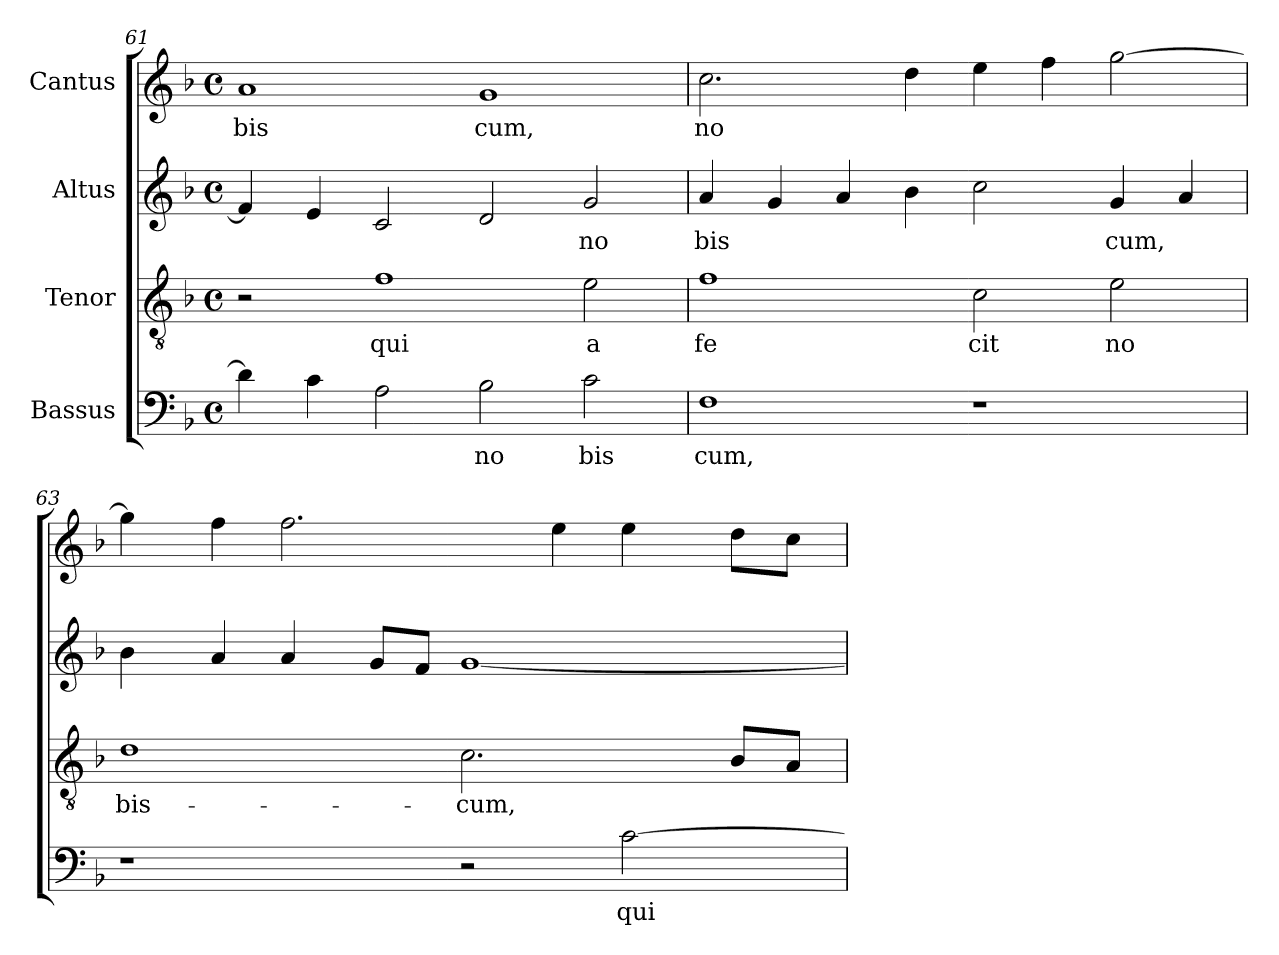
**kern	**text	**kern	**text	**kern	**text	**kern	**text
*part4	*part4	*part3	*part3	*part2	*part2	*part1	*part1
*staff4	*staff4	*staff3	*staff3	*staff2	*staff2	*staff1	*staff1
*I"Bassus	*	*I"Tenor	*	*I"Altus	*	*I"Cantus	*
*clefF4	*	*clefGv2	*	*clefG2	*	*clefG2	*
*k[b-]	*	*k[b-]	*	*k[b-]	*	*k[b-]	*
*F:	*	*F:	*	*F:	*	*F:	*
*M4/4	*	*M4/4	*	*M4/4	*	*M4/4	*
*met(c)	*	*met(c)	*	*met(c)	*	*met(c)	*
=61	=61	=61	=61	=61	=61	=61	=61
!	!	!	!	!	!	!	!LO:LY:b:cj
4d\]	.	2r	.	4f/]	.	1a	bis
4c\	.	.	.	4e/	.	.	.
!	!	!	!LO:LY:b:cj	!	!	!	!
2A\	.	1f	qui	2c/	.	.	.
!	!LO:LY:b:cj	!	!	!	!	!	!LO:LY:b:cj
2B-\	no	.	.	2d/	.	1g	cum,
!	!LO:LY:b:cj	!	!LO:LY:b:cj	!	!LO:LY:b:cj	!	!
2c\	bis	2e\	a	2g/	no	.	.
=62	=62	=62	=62	=62	=62	=62	=62
!	!LO:LY:b:cj	!	!LO:LY:b:cj	!	!LO:LY:b	!	!LO:LY:b:cj
1F	cum,	1f	fe	4a/	bis	2.cc\	no
.	.	.	.	4g/	.	.	.
.	.	.	.	4a/	.	.	.
.	.	.	.	4b-\	.	4dd\	.
!	!	!	!LO:LY:b:cj	!	!	!	!
1r	.	2c\	cit	2cc\	.	4ee\	.
.	.	.	.	.	.	4ff\	.
!	!	!	!LO:LY:b:cj	!	!LO:LY:b	!	!
.	.	2e\	no	4g/	cum,	[>2gg\	.
.	.	.	.	4a/	.	.	.
!!LO:LB:g=z
=63	=63	=63	=63	=63	=63	=63	=63
!	!	!	!LO:LY:b:cj	!	!	!	!
*	*	*^	*	*	*	*^	*
*	*	*	*^	*	*	*	*	*	*
1r	.	1d	64ryy	2ryy	bis-	4b-\	.	4gg\]	32ryy	.
.	.	.	1ryy	.	.	.	.	.	.	.
.	.	.	.	.	.	.	.	.	1ryy	.
.	.	.	.	.	.	4a/	.	4ff\	.	.
.	.	.	.	8.ryy	.	4a/	.	2.ff\	.	.
.	.	.	.	1ryy	.	.	.	.	.	.
.	.	.	.	.	.	8g/L	.	.	.	.
.	.	.	.	.	.	8f/J	.	.	.	.
!	!	!	!	!	!LO:LY:b	!	!	!	!	!
2r	.	2.c\	.	.	-cum,	[<1g	.	.	.	.
.	.	.	2ryy	.	.	.	.	.	.	.
.	.	.	.	.	.	.	.	.	2ryy	.
.	.	.	.	.	.	.	.	4ee\	.	.
!	!LO:LY:b	!	!	!	!	!	!	!	!	!
[>2c\	qui	.	.	.	.	.	.	4ee\	.	.
.	.	.	4ryy	.	.	.	.	.	.	.
.	.	.	.	.	.	.	.	.	4...ryy	.
.	.	.	.	4ryy	.	.	.	.	.	.
.	.	8B-/L	.	.	.	.	.	8dd\L	.	.
.	.	.	8...ryy	.	.	.	.	.	.	.
.	.	8A/J	.	.	.	.	.	8cc\J	.	.
.	.	.	.	16ryy	.	.	.	.	.	.
*	*	*v	*v	*v	*	*	*	*v	*v	*
=	=	=	=	=	=	=	=
*-	*-	*-	*-	*-	*-	*-	*-
